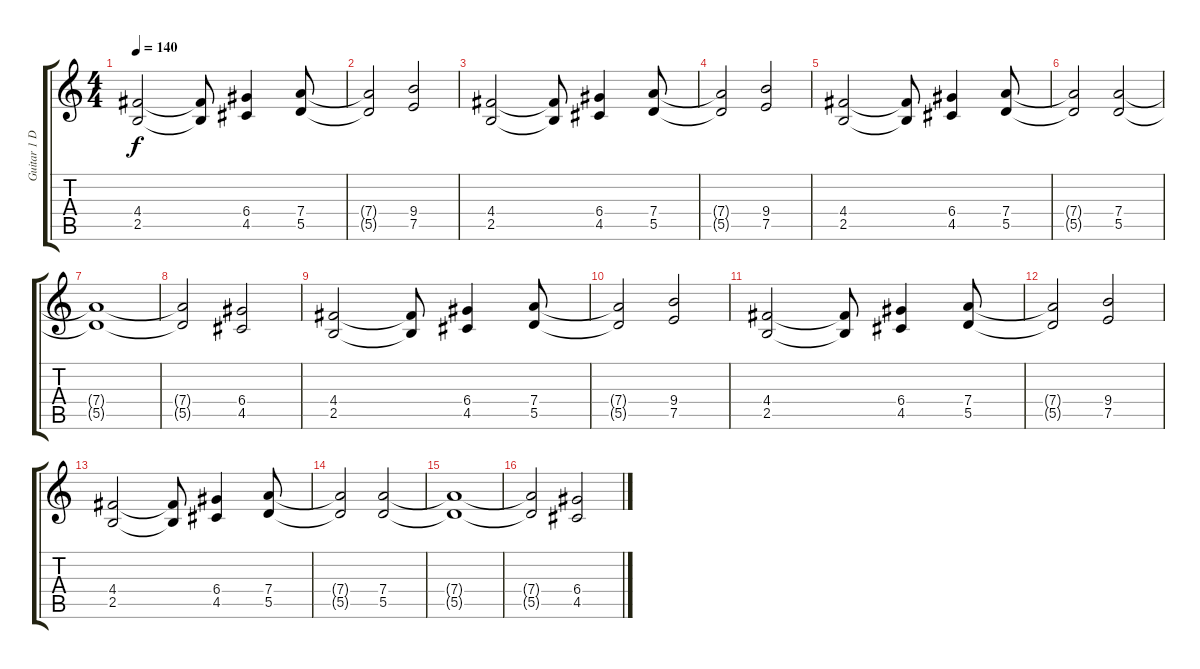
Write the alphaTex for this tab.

\track ("Guitar 1 Distorsion" "Guitar 1 D") {instrument distortionguitar}
\staff {score tabs}
\tuning (E4 B3 G3 D3 A2 E2) {hide}
\ts (4 4)
\tempo 140
\clef g2
\ks c
(4.4 2.5).2{dy f} (4.4{t} 2.5{t}).8 (6.4 4.5).4 (7.4 5.5).8 |
(7.4{t} 5.5{t}).2 (9.4 7.5).2 |
(4.4 2.5).2 (4.4{t} 2.5{t}).8 (6.4 4.5).4 (7.4 5.5).8 |
(7.4{t} 5.5{t}).2 (9.4 7.5).2 |
(4.4 2.5).2 (4.4{t} 2.5{t}).8 (6.4 4.5).4 (7.4 5.5).8 |
(7.4{t} 5.5{t}).2 (7.4 5.5).2 |
(7.4{t} 5.5{t}).1 |
(7.4{t} 5.5{t}).2 (6.4 4.5).2 |
(4.4 2.5).2 (4.4{t} 2.5{t}).8 (6.4 4.5).4 (7.4 5.5).8 |
(7.4{t} 5.5{t}).2 (9.4 7.5).2 |
(4.4 2.5).2 (4.4{t} 2.5{t}).8 (6.4 4.5).4 (7.4 5.5).8 |
(7.4{t} 5.5{t}).2 (9.4 7.5).2 |
(4.4 2.5).2 (4.4{t} 2.5{t}).8 (6.4 4.5).4 (7.4 5.5).8 |
(7.4{t} 5.5{t}).2 (7.4 5.5).2 |
(7.4{t} 5.5{t}).1 |
(7.4{t} 5.5{t}).2 (6.4 4.5).2{volume 12}
